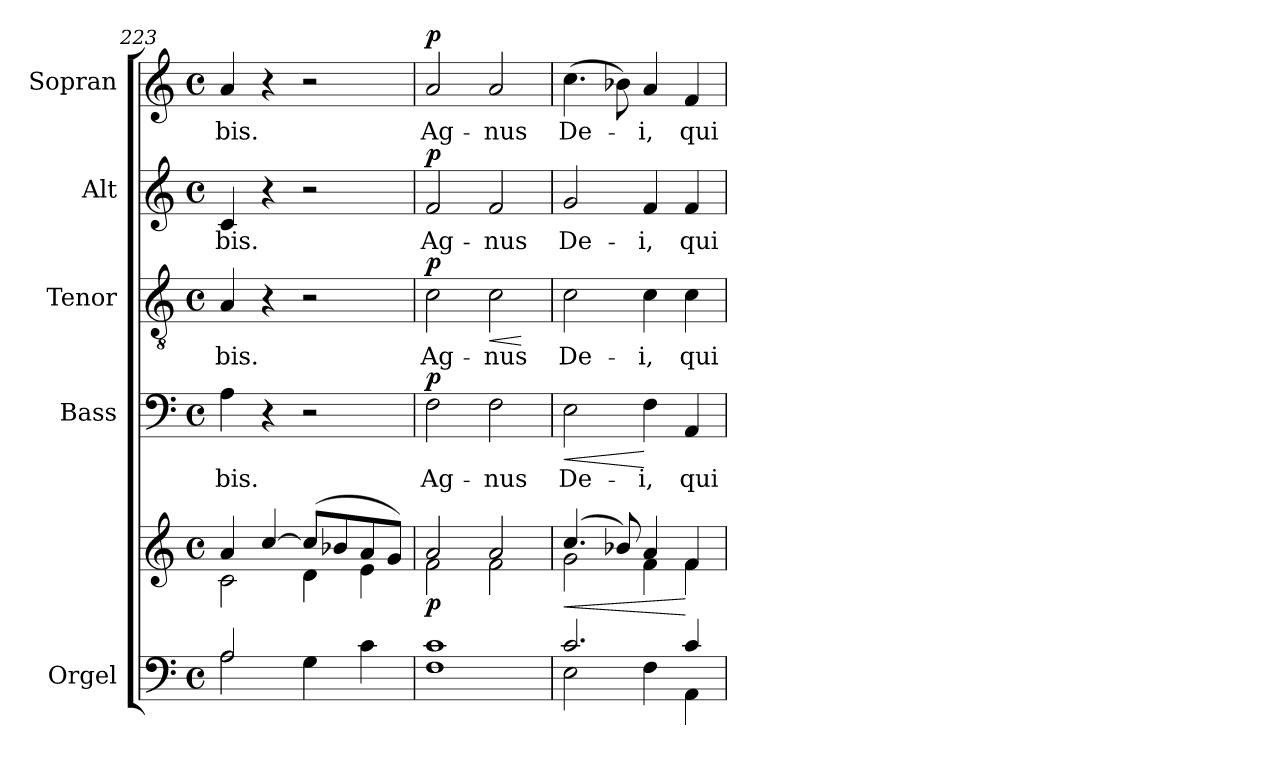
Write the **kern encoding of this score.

**kern	**kern	**dynam	**kern	**text	**dynam	**kern	**text	**dynam	**kern	**text	**dynam	**kern	**text	**dynam
*part5	*part5	*part5	*part4	*part4	*part4	*part3	*part3	*part3	*part2	*part2	*part2	*part1	*part1	*part1
*staff6	*staff5	*staff5/6	*staff4	*staff4	*staff4	*staff3	*staff3	*staff3	*staff2	*staff2	*staff2	*staff1	*staff1	*staff1
*I"Orgel	*	*	*I"Bass	*	*	*I"Tenor	*	*	*I"Alt	*	*	*I"Sopran	*	*
*I'Org.	*	*	*I'B.	*	*	*I'T.	*	*	*I'A.	*	*	*I'S.	*	*
*clefF4	*clefG2	*	*clefF4	*	*	*clefGv2	*	*	*clefG2	*	*	*clefG2	*	*
*k[]	*k[]	*	*k[]	*	*	*k[]	*	*	*k[]	*	*	*k[]	*	*
*C:	*C:	*	*C:	*	*	*C:	*	*	*C:	*	*	*C:	*	*
*M4/4	*M4/4	*	*M4/4	*	*	*M4/4	*	*	*M4/4	*	*	*M4/4	*	*
*met(c)	*met(c)	*	*met(c)	*	*	*met(c)	*	*	*met(c)	*	*	*met(c)	*	*
=223	=223	=223	=223	=223	=223	=223	=223	=223	=223	=223	=223	=223	=223	=223
*^	*^	*	*	*	*	*	*	*	*	*	*	*	*	*
!	!	!	!	!	!	!LO:LY:b	!	!	!LO:LY:b	!	!	!LO:LY:b	!	!	!LO:LY:b	!
2A/	2A\	4a/	2c\	.	4A\	-bis.	.	4A/	-bis.	.	4c/	-bis.	.	4a/	-bis.	.
.	.	[>4cc/	.	.	4r	.	.	4r	.	.	4r	.	.	4r	.	.
2ryy	4G\	(>8cc/L]	4d\	.	2r	.	.	2r	.	.	2r	.	.	2r	.	.
.	.	8b-X/	.	.	.	.	.	.	.	.	.	.	.	.	.	.
.	4c\	8a/	4e\	.	.	.	.	.	.	.	.	.	.	.	.	.
.	.	8g/J)	.	.	.	.	.	.	.	.	.	.	.	.	.	.
=224	=224	=224	=224	=224	=224	=224	=224	=224	=224	=224	=224	=224	=224	=224	=224	=224
!	!	!	!	!LO:DY:b	!	!LO:LY:b	!LO:DY:a	!	!LO:LY:b	!LO:DY:a	!	!LO:LY:b	!LO:DY:a	!	!LO:LY:b	!LO:DY:a
1c	1F	2a/	2f\	p	2F\	Ag-	p	2c\	Ag-	p	2f/	Ag-	p	2a/	Ag-	p
!	!	!	!	!	!	!LO:LY:b	!	!	!LO:LY:b	!LO:HP:b	!	!LO:LY:b	!	!	!LO:LY:b	!
.	.	2a/	2f\	.	2F\	-nus	.	2c\	-nus	<	2f/	-nus	.	2a/	-nus	.
*v	*v	*	*	*	*	*	*	*	*	*	*	*	*	*	*	*
*	*v	*v	*	*	*	*	*	*	*	*	*	*	*	*	*
.	.	.	.	.	.	.	.	[	.	.	.	.	.	.
=225	=225	=225	=225	=225	=225	=225	=225	=225	=225	=225	=225	=225	=225	=225
*^	*	*	*	*	*	*	*	*	*	*	*	*	*	*
!	!	!	!LO:HP:b	!	!LO:LY:b	!LO:HP:b	!	!LO:LY:b	!	!	!LO:LY:b	!	!	!LO:LY:b	!
*	*	*^	*	*	*	*	*	*	*	*	*	*	*	*	*
2.c/	2E\	(4.cc/	2g\	<	2E\	De-	<	2c\	De-	.	2g/	De-	.	(>4.cc\	De-	.
.	.	8b-X/)	.	.	.	.	.	.	.	.	.	.	.	8b-X\)	.	.
!	!	!	!	!	!	!LO:LY:b	!	!	!LO:LY:b	!	!	!LO:LY:b	!	!	!LO:LY:b	!
.	4F\	4a/	4f\	.	4F\	-i,	[	4c\	-i,	.	4f/	-i,	.	4a/	-i,	.
!	!	!	!	!	!	!LO:LY:b	!	!	!LO:LY:b	!	!	!LO:LY:b	!	!	!LO:LY:b	!
4c/	4AA\	4f/	4f\	[	4AA/	qui	.	4c\	qui	.	4f/	qui	.	4f/	qui	.
*v	*v	*	*	*	*	*	*	*	*	*	*	*	*	*	*	*
*	*v	*v	*	*	*	*	*	*	*	*	*	*	*	*	*
=	=	=	=	=	=	=	=	=	=	=	=	=	=	=
*-	*-	*-	*-	*-	*-	*-	*-	*-	*-	*-	*-	*-	*-	*-
